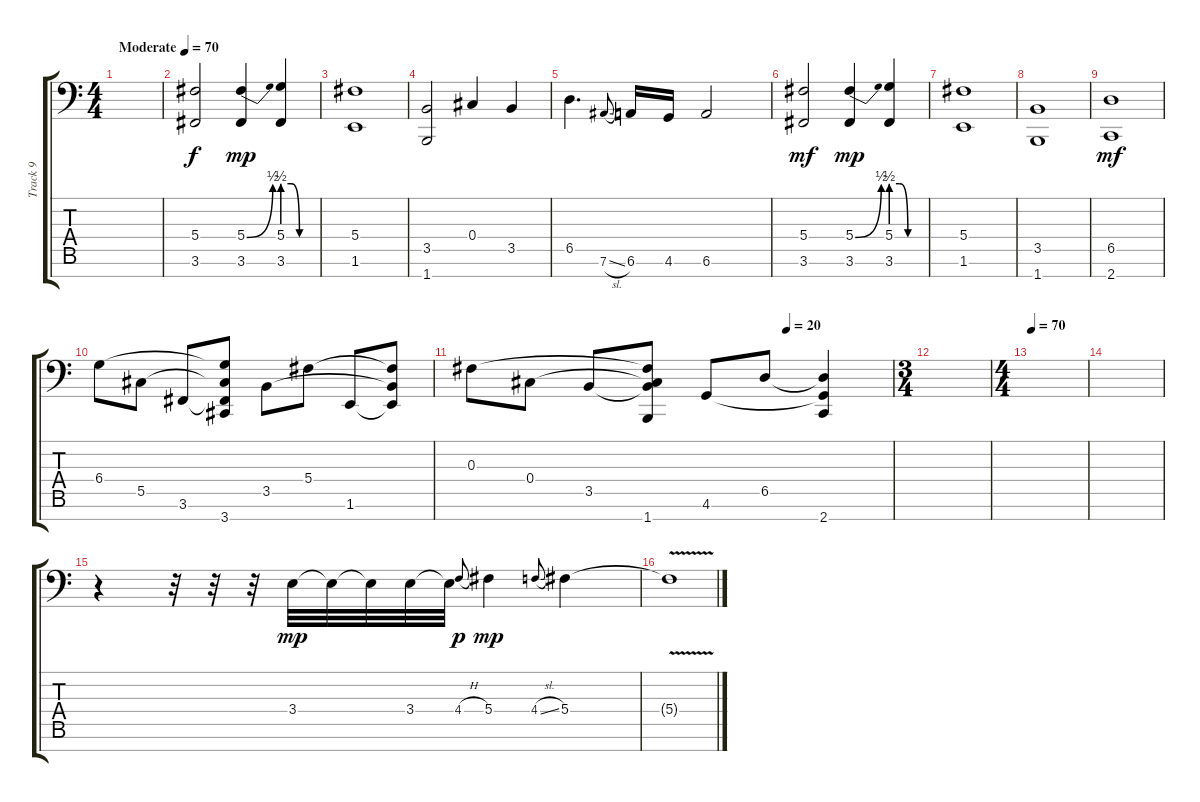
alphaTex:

\track ("Track 9" "Track 9") {instrument sitar}
\staff {score tabs}
\tuning (Eb4 Bb3 Gb3 Db3 Ab2 Eb2 Bb1) {hide}
\ts (4 4)
\tempo (70 "Moderate")
\clef f4
\ks c
|
(5.4 3.6).2 (5.4{be (bend 0 0 60 2)} 3.6).4{dy mp} (5.4{be (custom 0 2 15 2 30 0 60 0)} 3.6).4 |
(5.4 1.6).1 |
(3.5 1.7).2 0.4.4 3.5.4 |
6.5.4{d} 7.6{sl}.8{gr onbeat} 6.6.16 4.6.16 6.6.2 |
(5.4 3.6).2{dy mf} (5.4{be (bend 0 0 60 2)} 3.6).4{dy mp} (5.4{be (custom 0 2 15 2 30 0 60 0)} 3.6).4 |
(5.4 1.6).1 |
(3.5 1.7).1 |
(6.5 2.7).1{dy mf} |
6.4.8 5.5.8 3.6.8 (6.4{t} 5.5{t} 3.6{t} 3.7).8 3.5.8 5.4.8 1.6.8 (5.4{t} 3.5{t} 1.6{t}).8 |
\tempo (20 0.75)
0.3.8 0.4.8 3.5.8 (0.3{t} 0.4{t} 3.5{t} 1.7).8 4.6.8 6.5.8 (6.5{t} 4.6{t} 2.7).4 |
\ts (3 4)
|
\ts (4 4)
\tempo 70
|
|
r.4 r.32 r.32 r.32 3.4.32{dy mp} 3.4{t}.32 3.4{t}.32 3.4.32 3.4{t}.32 4.4{h}.8{gr onbeat dy p} 5.4.4{dy mp} 4.4{sl}.8{gr onbeat} 5.4.4 |
5.4{v t}.1
